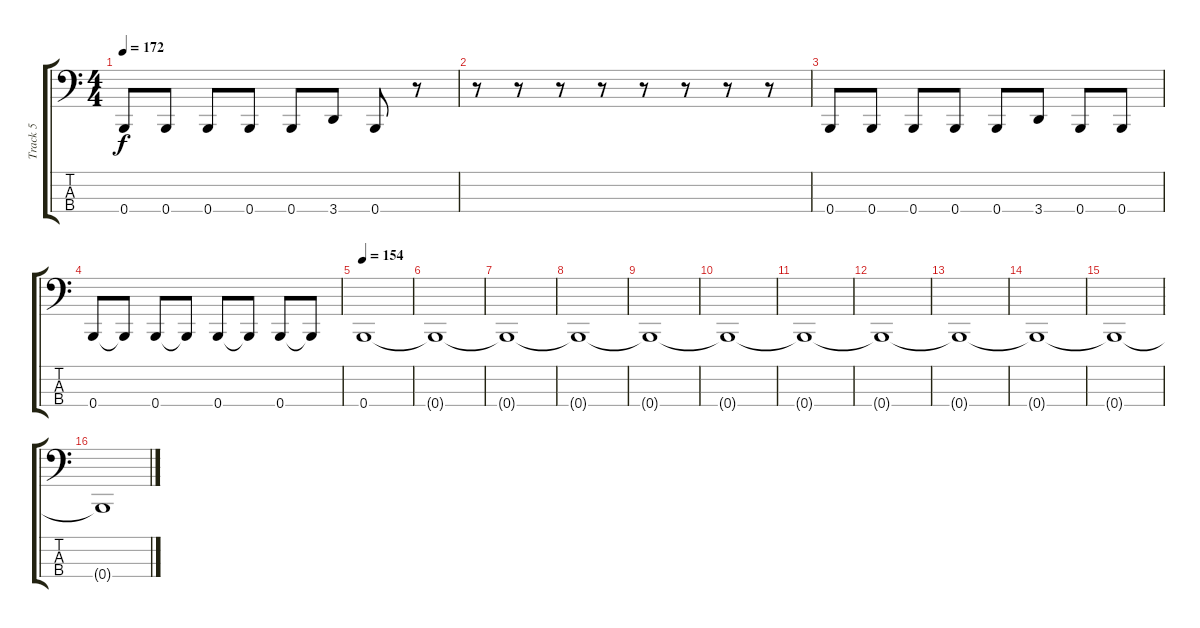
\track ("Track 5" "Track 5") {instrument electricbasspick}
\staff {score tabs}
\tuning (E2 B1 Gb1 B0) {hide}
\ts (4 4)
\tempo 172
\clef f4
\ks c
0.4.8{dy f} 0.4.8 0.4.8 0.4.8 0.4.8 3.4.8 0.4.8 r.8 |
r.8 r.8 r.8 r.8 r.8 r.8 r.8 r.8 |
0.4.8 0.4.8 0.4.8 0.4.8 0.4.8 3.4.8 0.4.8 0.4.8 |
0.4.8 0.4{t}.8 0.4.8 0.4{t}.8 0.4.8 0.4{t}.8 0.4.8 0.4{t}.8 |
\tempo 154
0.4.1 |
0.4{t}.1 |
0.4{t}.1 |
0.4{t}.1 |
0.4{t}.1 |
0.4{t}.1 |
0.4{t}.1 |
0.4{t}.1 |
0.4{t}.1 |
0.4{t}.1 |
0.4{t}.1 |
0.4{t}.1
